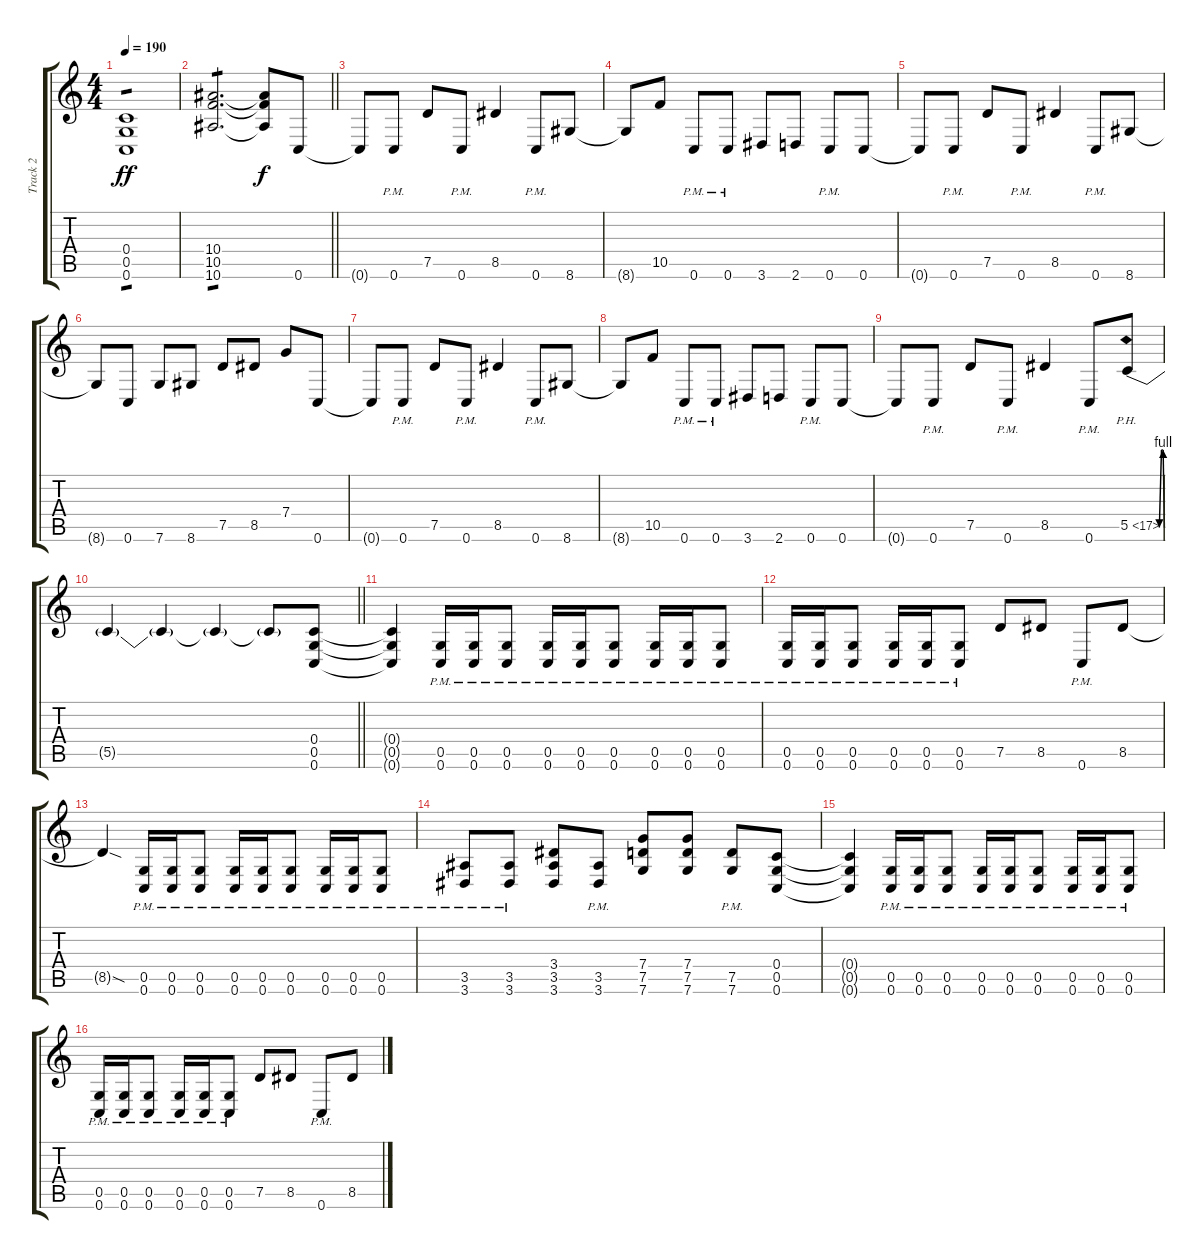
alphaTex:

\track ("Track 2" "Track 2") {instrument distortionguitar}
\staff {score tabs}
\tuning (D4 A3 F3 C3 G2 C2) {hide}
\ts (4 4)
\tempo 190
\clef g2
\ks c
(0.4 0.5 0.6).1{tp 1 dy ff} |
\barLineRight lightlight
(10.4 10.5 10.6).2{d tp 1} (10.4{t} 10.5{t} 10.6{t}).8{dy f} 0.6.8 |
\section ("" "")
0.6{t}.8 0.6{pm}.8 7.5.8 0.6{pm}.8 8.5.4 0.6{pm}.8 8.6.8 |
8.6{t}.8 10.5.8 0.6{pm}.8 0.6{pm}.8 3.6.8 2.6.8 0.6{pm}.8 0.6.8 |
0.6{t}.8 0.6{pm}.8 7.5.8 0.6{pm}.8 8.5.4 0.6{pm}.8 8.6.8 |
8.6{t}.8 0.6.8 7.6.8 8.6.8 7.5.8 8.5.8 7.4.8 0.6.8 |
0.6{t}.8 0.6{pm}.8 7.5.8 0.6{pm}.8 8.5.4 0.6{pm}.8 8.6.8 |
8.6{t}.8 10.5.8 0.6{pm}.8 0.6{pm}.8 3.6.8 2.6.8 0.6{pm}.8 0.6.8 |
0.6{t}.8 0.6{pm}.8 7.5.8 0.6{pm}.8 8.5.4 0.6{pm}.8 5.5{be (custom 0 0 15 4 26 4 35 4 60 0) ph 12}.8 |
\barLineRight lightlight
5.5{t}.4 5.5{t}.4 5.5{t}.4 5.5{t}.8 (0.4 0.5 0.6).8 |
\section ("" "")
(0.4{t} 0.5{t} 0.6{t}).4 (0.5{pm} 0.6{pm}).16 (0.5{pm} 0.6{pm}).16 (0.5{pm} 0.6{pm}).8 (0.5{pm} 0.6{pm}).16 (0.5{pm} 0.6{pm}).16 (0.5{pm} 0.6{pm}).8 (0.5{pm} 0.6{pm}).16 (0.5{pm} 0.6{pm}).16 (0.5{pm} 0.6{pm}).8 |
(0.5{pm} 0.6{pm}).16 (0.5{pm} 0.6{pm}).16 (0.5{pm} 0.6{pm}).8 (0.5{pm} 0.6{pm}).16 (0.5{pm} 0.6{pm}).16 (0.5{pm} 0.6{pm}).8 7.5.8 8.5.8 0.6{pm}.8 8.5.8 |
8.5{sod t}.4 (0.5{pm} 0.6{pm}).16 (0.5{pm} 0.6{pm}).16 (0.5{pm} 0.6{pm}).8 (0.5{pm} 0.6{pm}).16 (0.5{pm} 0.6{pm}).16 (0.5{pm} 0.6{pm}).8 (0.5{pm} 0.6{pm}).16 (0.5{pm} 0.6{pm}).16 (0.5{pm} 0.6{pm}).8 |
(3.5{pm} 3.6{pm}).8 (3.5{pm} 3.6{pm}).8 (3.4 3.5 3.6).8 (3.5{pm} 3.6{pm}).8 (7.4 7.5 7.6).8 (7.4 7.5 7.6).8 (7.5{pm} 7.6{pm}).8 (0.4 0.5 0.6).8 |
(0.4{t} 0.5{t} 0.6{t}).4 (0.5{pm} 0.6{pm}).16 (0.5{pm} 0.6{pm}).16 (0.5{pm} 0.6{pm}).8 (0.5{pm} 0.6{pm}).16 (0.5{pm} 0.6{pm}).16 (0.5{pm} 0.6{pm}).8 (0.5{pm} 0.6{pm}).16 (0.5{pm} 0.6{pm}).16 (0.5{pm} 0.6{pm}).8 |
(0.5{pm} 0.6{pm}).16 (0.5{pm} 0.6{pm}).16 (0.5{pm} 0.6{pm}).8 (0.5{pm} 0.6{pm}).16 (0.5{pm} 0.6{pm}).16 (0.5{pm} 0.6{pm}).8 7.5.8 8.5.8 0.6{pm}.8 8.5.8
